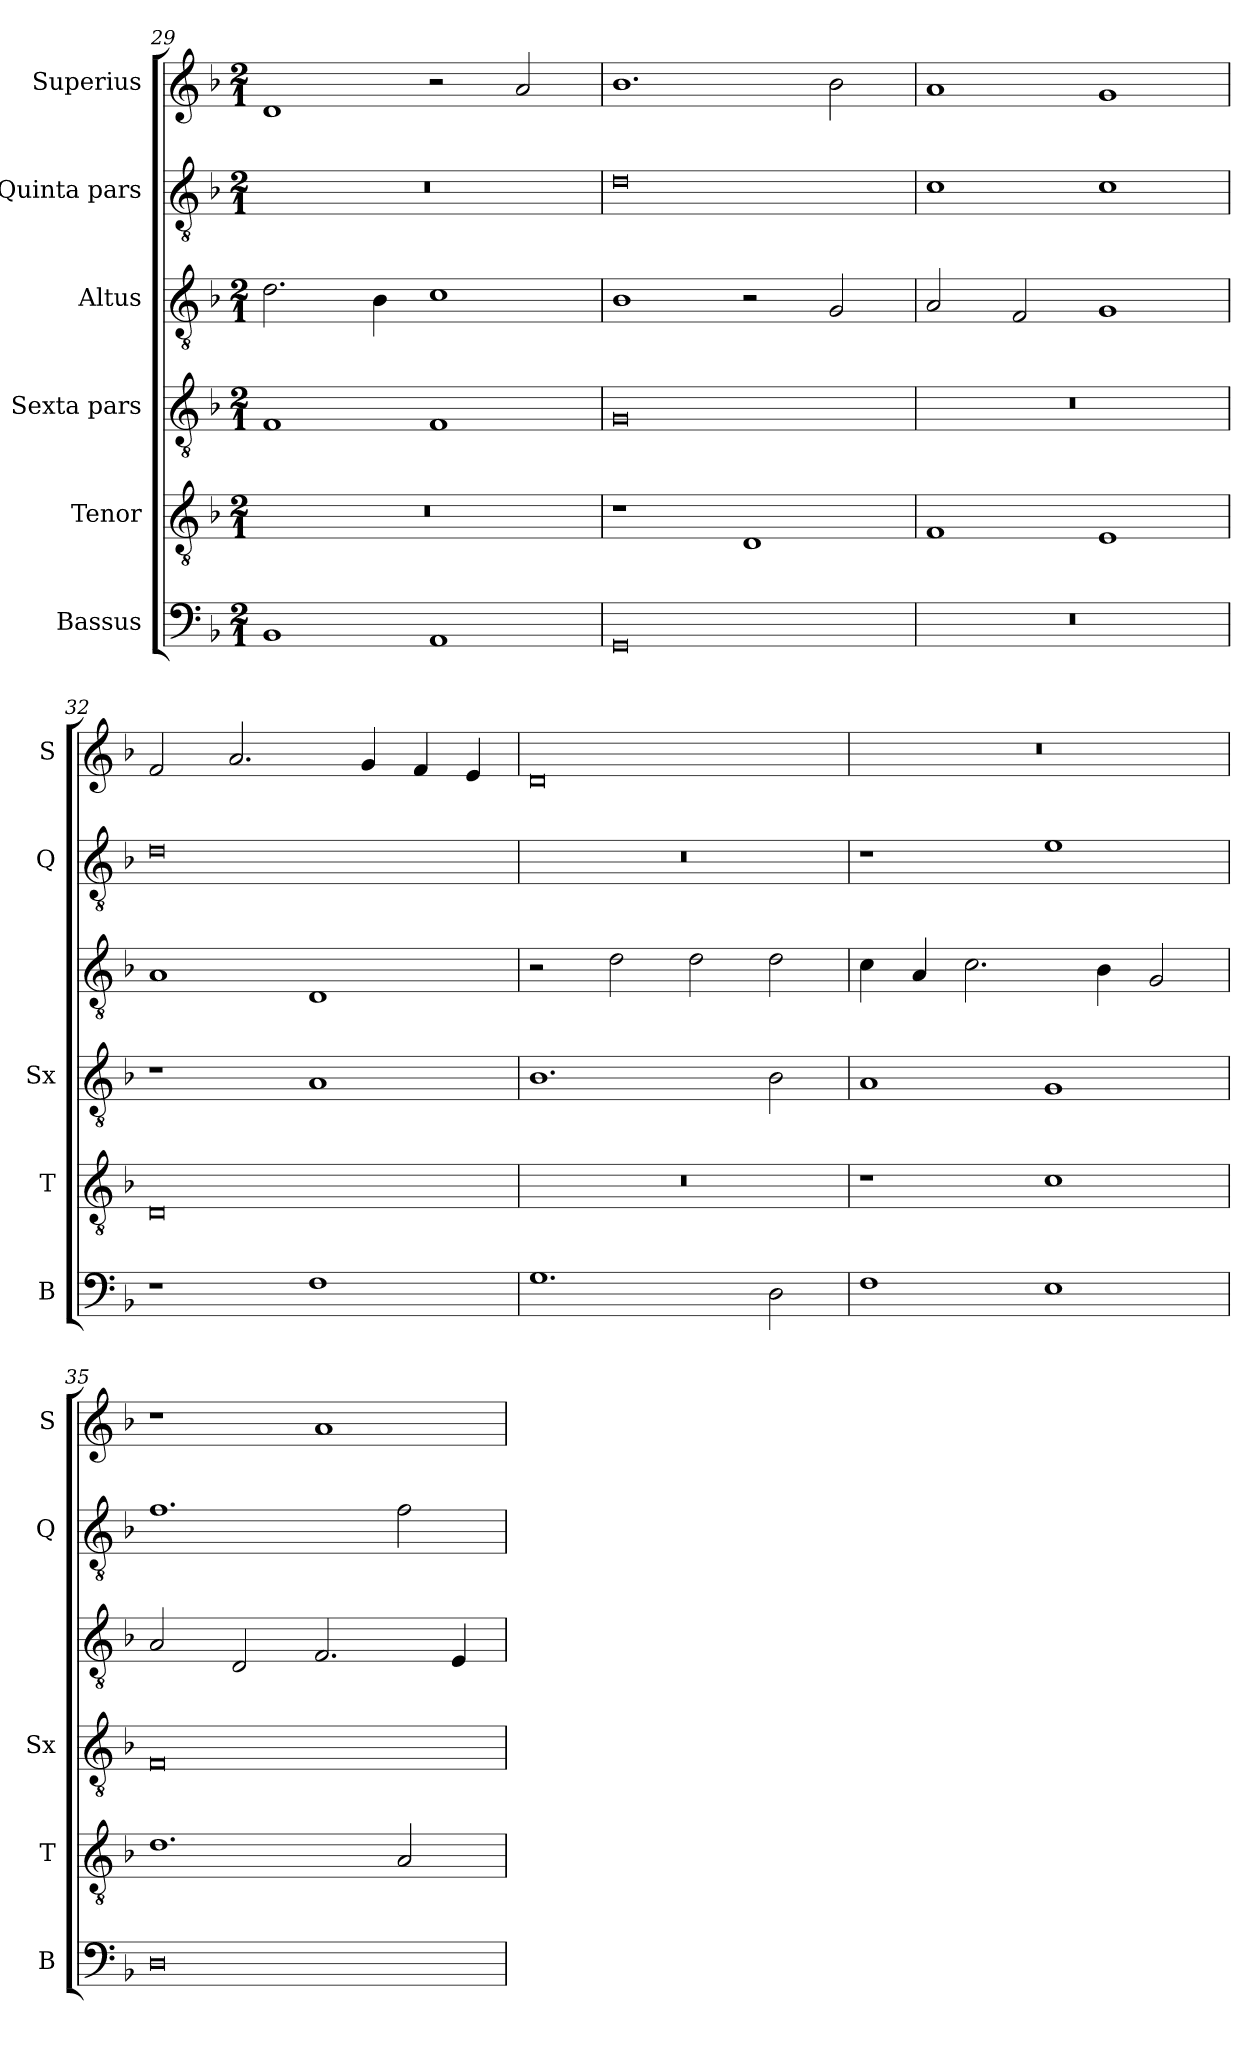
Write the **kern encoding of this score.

**kern	**kern	**kern	**kern	**kern	**kern
*part6	*part5	*part4	*part3	*part2	*part1
*staff6	*staff5	*staff4	*staff3	*staff2	*staff1
*I"Bassus	*I"Tenor	*I"Sexta pars	*I"Altus	*I"Quinta pars	*I"Superius
*I'B	*I'T	*I'Sx	*	*I'Q	*I'S
*clefF4	*clefGv2	*clefGv2	*clefGv2	*clefGv2	*clefG2
*k[b-]	*k[b-]	*k[b-]	*k[b-]	*k[b-]	*k[b-]
*M2/1	*M2/1	*M2/1	*M2/1	*M2/1	*M2/1
=29	=29	=29	=29	=29	=29
1BB-	0r	1F	2.d\	0r	1d
.	.	.	4B-\	.	.
1AA	.	1F	1c	.	2r
.	.	.	.	.	2a/
=30	=30	=30	=30	=30	=30
0GG	1r	0G	1B-	0d	1.b-
.	1D	.	2r	.	.
.	.	.	2G/	.	2b-\
=31	=31	=31	=31	=31	=31
0r	1F	0r	2A/	1c	1a
.	.	.	2F/	.	.
.	1E	.	1G	1c	1g
=32	=32	=32	=32	=32	=32
1r	0D	1r	1A	0d	2f/
.	.	.	.	.	2.a/
1F	.	1A	1D	.	.
.	.	.	.	.	4g/
.	.	.	.	.	4f/
.	.	.	.	.	4e/
=33	=33	=33	=33	=33	=33
1.G	0r	1.B-	2r	0r	0d
.	.	.	2d\	.	.
.	.	.	2d\	.	.
2D\	.	2B-\	2d\	.	.
=34	=34	=34	=34	=34	=34
1F	1r	1A	4c\	1r	0r
.	.	.	4A/	.	.
.	.	.	2.c\	.	.
1E	1c	1G	.	1e	.
.	.	.	4B-\	.	.
.	.	.	2G/	.	.
=35	=35	=35	=35	=35	=35
0D	1.d	0F	2A/	1.f	1r
.	.	.	2D/	.	.
.	.	.	2.F/	.	1a
.	2A/	.	.	2f\	.
.	.	.	4E/	.	.
=	=	=	=	=	=
*-	*-	*-	*-	*-	*-
